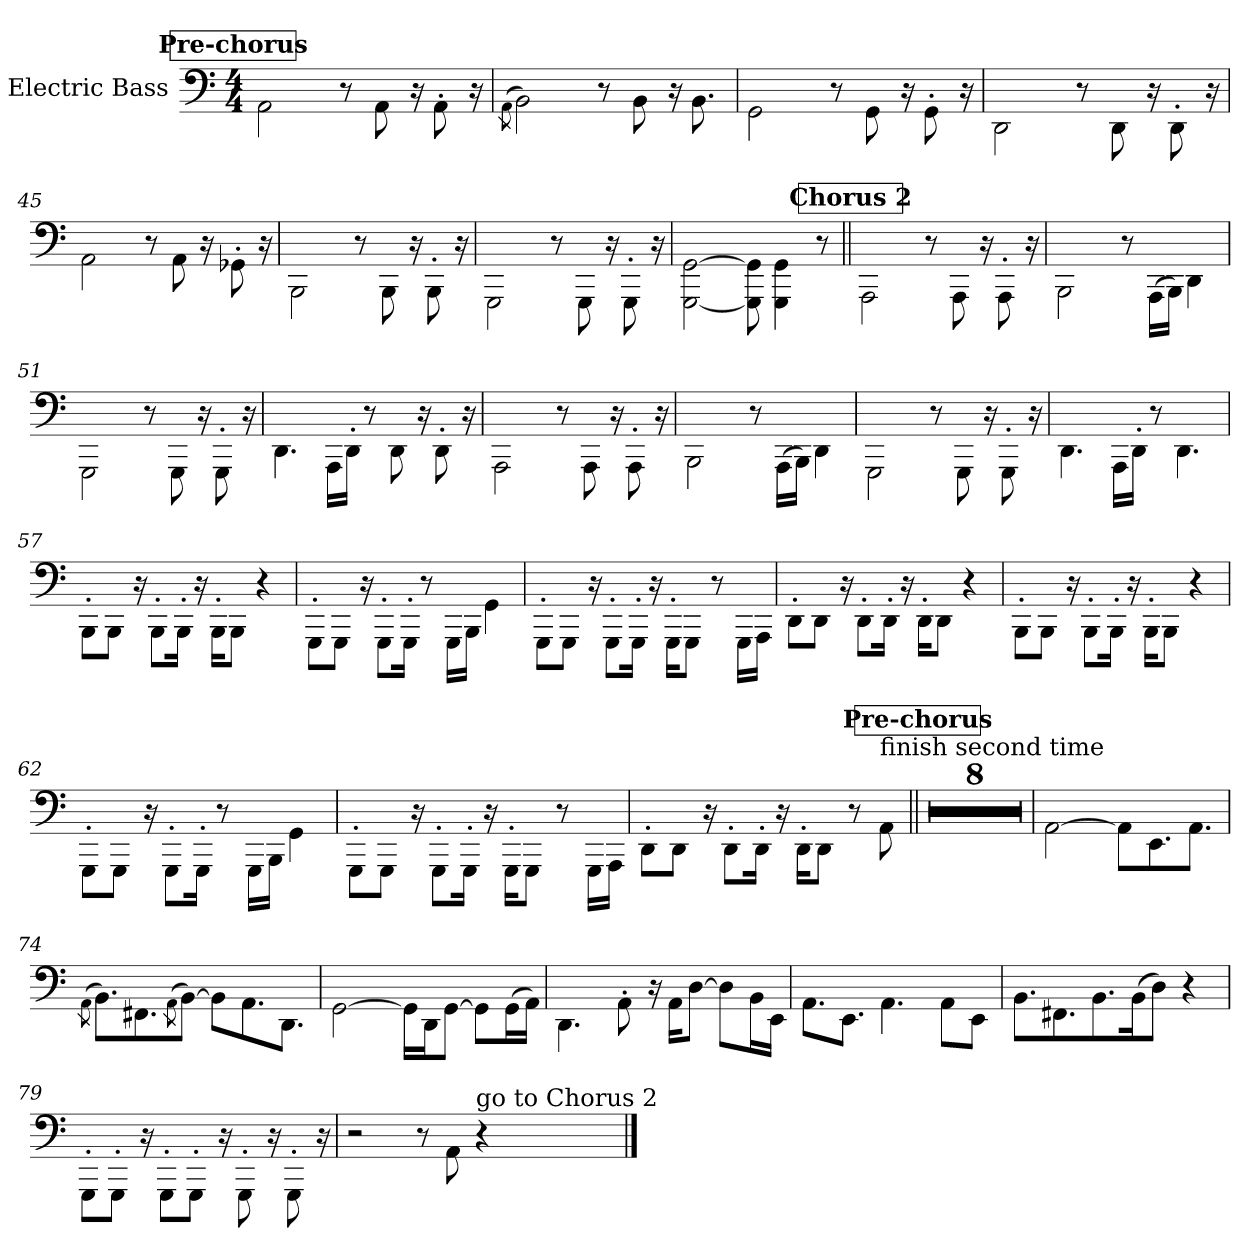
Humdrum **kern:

**kern
*part1
*staff1
*I"Electric Bass
*I'El. B.
*
*ITrd7c12
*k[]
*M4/4
!!LO:REH:place=s1:a:B:fs=14:t=Pre-chorus
=41
2AAA\
8r
8AAA\
16r
8AAA'\
16r
=42
(>8qAAA\
2BBB\)
8r
8BBB\
16r
8.BBB\
=43
2GGG\
8r
8GGG\
16r
8GGG'\
16r
!!LO:LB:g=z
=44
2DDD\
8r
8DDD\
16r
8DDD'\
16r
=45
2AAA\
8r
8AAA\
16r
8GGG-'\
16r
=46
2BBBB\
8r
8BBBB\
16r
8BBBB'\
16r
=47
2GGGG\
8r
8GGGG\
16r
8GGGG'\
16r
=48
[2GGGG\ [2GGG\
8GGGG\] 8GGG\]
4GGGG\ 4GGG\
8r
!!LO:PB:g=z
!!LO:REH:place=s1:a:B:fs=14:t=Chorus 2
=49||
2AAAA\
8r
8AAAA\
16r
8AAAA'\
16r
=50
2BBBB\
8r
(>16AAAA\LL
16BBBB\JJ)
4DDD\
=51
2GGGG\
8r
8GGGG\
16r
8GGGG'\
16r
=52
4.DDD\
16AAAA\LL
16DDD'\JJ
8r
8DDD\
16r
8DDD'\
16r
=53
2AAAA\
8r
8AAAA\
16r
8AAAA'\
16r
!!LO:LB:g=z
=54
2BBBB\
8r
(>16AAAA\LL
16BBBB\JJ)
4DDD\
=55
2GGGG\
8r
8GGGG\
16r
8GGGG'\
16r
=56
4.DDD\
16AAAA\LL
16DDD'\JJ
8r
4.DDD\
=57
8BBBB'\L
8BBBB\J
16r
8BBBB'\L
16BBBB'\Jk
16r
16BBBB'\KL
8BBBB\J
4r
=58
8GGGG'\L
8GGGG\J
16r
8GGGG'\L
16GGGG'\Jk
8r
16GGGG\LL
16BBBB\JJ
4GGG\
!!LO:LB:g=z
=59
8GGGG'\L
8GGGG\J
16r
8GGGG'\L
16GGGG'\Jk
16r
16GGGG'\KL
8GGGG\J
8r
16GGGG\LL
16AAAA\JJ
=60
8DDD'\L
8DDD\J
16r
8DDD'\L
16DDD'\Jk
16r
16DDD'\KL
8DDD\J
4r
=61
8BBBB'\L
8BBBB\J
16r
8BBBB'\L
16BBBB'\Jk
16r
16BBBB'\KL
8BBBB\J
4r
=62
8GGGG'\L
8GGGG\J
16r
8GGGG'\L
16GGGG'\Jk
8r
16GGGG\LL
16BBBB\JJ
4GGG\
!!LO:LB:g=z
=63
8GGGG'\L
8GGGG\J
16r
8GGGG'\L
16GGGG'\Jk
16r
16GGGG'\KL
8GGGG\J
8r
16GGGG\LL
16AAAA\JJ
=64
8DDD'\L
8DDD\J
16r
8DDD'\L
16DDD'\Jk
16r
16DDD'\KL
8DDD\J
8r
!LO:TX:t=finish second time
8AAA\
!!LO:REH:place=s1:a:B:fs=14:t=Pre-chorus
=65||
1r
=66
1r
=67
1r
=68
1r
!!LO:LB:g=z
=69
1r
=70
1r
=71
1r
=72
1r
=73
[2AAA\
8AAA\L]
8.EEE\
8.AAA\J
=74
(>8qAAA\
8.BBB\L)
8.FFF#\
(>8qAAA\
[8BBB\J)
8BBB\L]
8.AAA\
8.DDD\J
!!LO:LB:g=z
=75
[2GGG\
16GGG\LL]
16DDD\J
[8GGG\J
8GGG\L]
(>16GGG\L
16AAA\JJ)
=76
4.DDD\
8AAA'\
16r
16AAA\KL
[8DD\J
8DD\L]
16BBB\L
16EEE\JJ
=77
8.AAA\L
8.EEE\J
4.AAA\
8AAA\L
8EEE\J
=78
8.BBB\L
8.FFF#\
8.BBB\
(>16BBB\K
8DD\J)
4r
!!LO:LB:g=z
=79
8GGGG'\L
8GGGG'\J
16r
8GGGG'\L
8GGGG'\J
16r
8GGGG'\
16r
8GGGG'\
16r
=80
2r
8r
8AAA\
!LO:TX:t=go to Chorus 2
4r
==
*-
